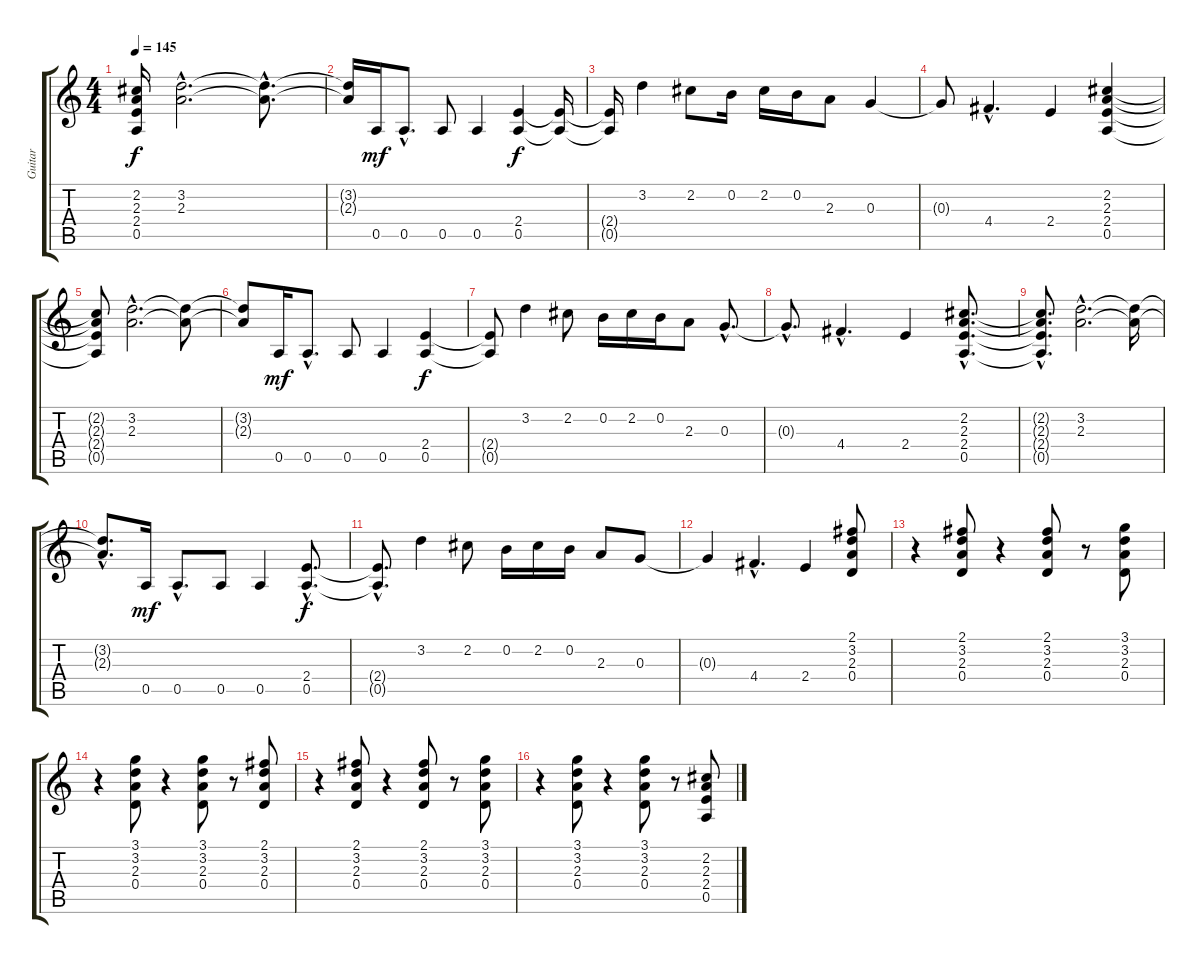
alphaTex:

\track ("Guitar " "Guitar ") {instrument distortionguitar}
\staff {score tabs}
\tuning (E4 B3 G3 D3 A2 E2) {hide}
\ts (4 4)
\tempo 145
\clef g2
\ks c
(2.2{t} 2.3{t} 2.4{t} 0.5{t}).16{dy f} (3.2{hac} 2.3{hac}).2{d} (3.2{hac t} 2.3{hac t}).8{d} |
(3.2{t} 2.3{t}).16 0.5.16{dy mf} 0.5{hac}.8{d} 0.5.8 0.5.4 (2.4 0.5).4{dy f} (2.4{t} 0.5{t}).16 |
(2.4{t} 0.5{t}).16 3.2.4 2.2.8 0.2.16 2.2.16 0.2.16 2.3.8 0.3.4 |
0.3{t}.8 4.4{hac}.4{d} 2.4.4 (2.2 2.3 2.4 0.5).4 |
(2.2{t} 2.3{t} 2.4{t} 0.5{t}).8 (3.2{hac} 2.3{hac}).2{d} (3.2{t} 2.3{t}).8 |
(3.2{t} 2.3{t}).8 0.5.16{dy mf} 0.5{hac}.8{d} 0.5.8 0.5.4 (2.4 0.5).4{dy f} |
(2.4{t} 0.5{t}).8 3.2.4 2.2.8 0.2.16 2.2.16 0.2.16 2.3.8 0.3{hac}.8{d} |
0.3{hac t}.8{d} 4.4{hac}.4{d} 2.4.4 (2.2{hac} 2.3{hac} 2.4{hac} 0.5{hac}).8{d} |
(2.2{hac t} 2.3{hac t} 2.4{hac t} 0.5{hac t}).8{d} (3.2{hac} 2.3{hac}).2{d} (3.2{t} 2.3{t}).16 |
(3.2{hac t} 2.3{hac t}).8{d} 0.5.16{dy mf} 0.5{hac}.8{d} 0.5.8 0.5.4 (2.4{hac} 0.5{hac}).8{d dy f} |
(2.4{hac t} 0.5{hac t}).8{d} 3.2.4 2.2.8 0.2.16 2.2.16 0.2.16 2.3.8 0.3.8 |
0.3{t}.4 4.4{hac}.4{d} 2.4.4 (2.1 3.2 2.3 0.4).8 |
r.4 (2.1 3.2 2.3 0.4).8 r.4 (2.1 3.2 2.3 0.4).8 r.8 (3.1 3.2 2.3 0.4).8 |
r.4 (3.1 3.2 2.3 0.4).8 r.4 (3.1 3.2 2.3 0.4).8 r.8 (2.1 3.2 2.3 0.4).8 |
r.4 (2.1 3.2 2.3 0.4).8 r.4 (2.1 3.2 2.3 0.4).8 r.8 (3.1 3.2 2.3 0.4).8 |
r.4 (3.1 3.2 2.3 0.4).8 r.4 (3.1 3.2 2.3 0.4).8 r.8 (2.2 2.3 2.4 0.5).8
